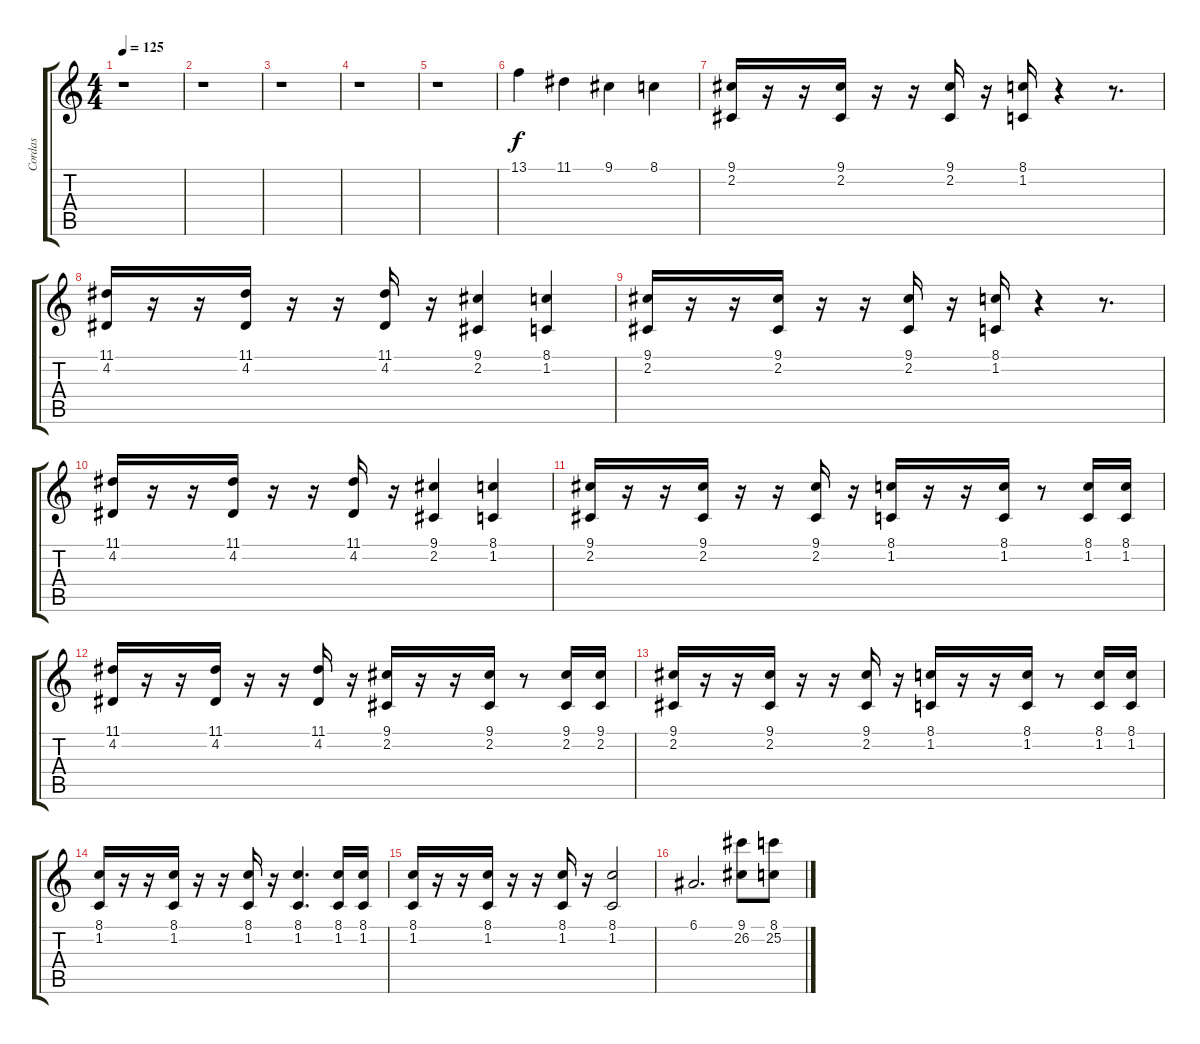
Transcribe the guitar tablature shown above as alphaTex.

\track ("Cordas" "Cordas") {instrument stringensemble1}
\staff {score tabs}
\tuning (E4 B3 G3 D3 A2 E2) {hide}
\ts (4 4)
\tempo 125
\clef g2
\ks c
r.1{dy f} |
r.1 |
r.1 |
r.1 |
r.1 |
13.1.4{volume 13} 11.1.4 9.1.4 8.1.4 |
(9.1 2.2).16 r.16 r.16 (9.1 2.2).16 r.16 r.16 (9.1 2.2).16 r.16 (8.1 1.2).16 r.4 r.8{d} |
(11.1 4.2).16 r.16 r.16 (11.1 4.2).16 r.16 r.16 (11.1 4.2).16 r.16 (9.1 2.2).4 (8.1 1.2).4 |
(9.1 2.2).16 r.16 r.16 (9.1 2.2).16 r.16 r.16 (9.1 2.2).16 r.16 (8.1 1.2).16 r.4 r.8{d} |
(11.1 4.2).16 r.16 r.16 (11.1 4.2).16 r.16 r.16 (11.1 4.2).16 r.16 (9.1 2.2).4 (8.1 1.2).4 |
(9.1 2.2).16 r.16 r.16 (9.1 2.2).16 r.16 r.16 (9.1 2.2).16 r.16 (8.1 1.2).16 r.16 r.16 (8.1 1.2).16 r.8 (8.1 1.2).16 (8.1 1.2).16 |
(11.1 4.2).16 r.16 r.16 (11.1 4.2).16 r.16 r.16 (11.1 4.2).16 r.16 (9.1 2.2).16 r.16 r.16 (9.1 2.2).16 r.8 (9.1 2.2).16 (9.1 2.2).16 |
(9.1 2.2).16 r.16 r.16 (9.1 2.2).16 r.16 r.16 (9.1 2.2).16 r.16 (8.1 1.2).16 r.16 r.16 (8.1 1.2).16 r.8 (8.1 1.2).16 (8.1 1.2).16 |
(8.1 1.2).16 r.16 r.16 (8.1 1.2).16 r.16 r.16 (8.1 1.2).16 r.16 (8.1 1.2).4{d} (8.1 1.2).16 (8.1 1.2).16 |
(8.1 1.2).16 r.16 r.16 (8.1 1.2).16 r.16 r.16 (8.1 1.2).16 r.16 (8.1 1.2).2 |
6.1.2{d volume 8} (9.1 26.2).8 (8.1 25.2).8
